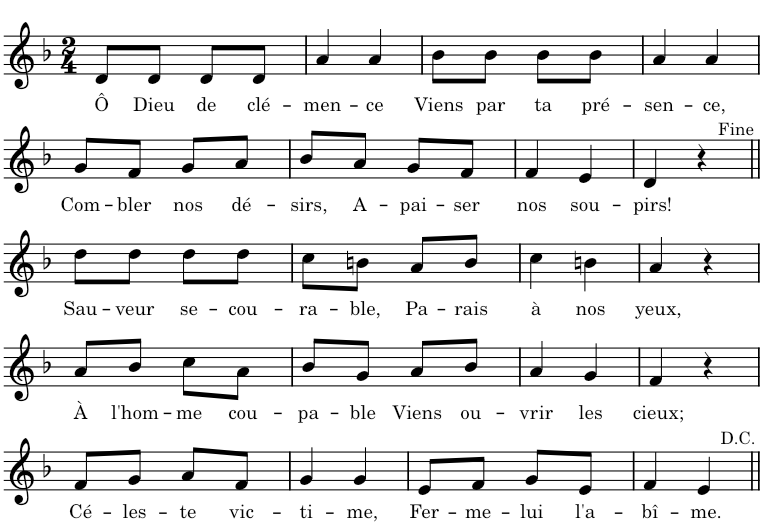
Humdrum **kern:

**kern	**text
*part1	*part1
*staff1	*staff1
*I"1	*
*clefG2	*
*k[b-]	*
*M2/4	*
=1	=1
!	!LO:LY:b
8d/L	Ô
!	!LO:LY:b
8d/J	Dieu
!	!LO:LY:b
8d/L	de
!	!LO:LY:b
8d/J	clé-
=2	=2
!	!LO:LY:b
4a/	-men-
!	!LO:LY:b
4a/	-ce
=3	=3
!	!LO:LY:b
8b-\L	Viens
!	!LO:LY:b
8b-\J	par
!	!LO:LY:b
8b-\L	ta
!	!LO:LY:b
8b-\J	pré-
=4	=4
!	!LO:LY:b
4a/	-sen-
!	!LO:LY:b
4a/	-ce,
!!LO:LB:g=z
=5	=5
!	!LO:LY:b
8g/L	Com-
!	!LO:LY:b
8f/J	-bler
!	!LO:LY:b
8g/L	nos
!	!LO:LY:b
8a/J	dé-
=6	=6
!	!LO:LY:b
8b-/L	-sirs,
!	!LO:LY:b
8a/J	A-
!	!LO:LY:b
8g/L	-pai-
!	!LO:LY:b
8f/J	-ser
=7	=7
!	!LO:LY:b
4f/	nos
!	!LO:LY:b
4e/	sou-
=8	=8
!	!LO:LY:b
4d/	-pirs!
4r	.
!LO:TX:a:t=<font size="9"/>Fine	!
!!LO:LB:g=z
=9||	=9||
!	!LO:LY:b
8dd\L	Sau-
!	!LO:LY:b
8dd\J	-veur
!	!LO:LY:b
8dd\L	se-
!	!LO:LY:b
8dd\J	-cou-
=10	=10
!	!LO:LY:b
8cc\L	-ra-
!	!LO:LY:b
8bn\J	-ble,
!	!LO:LY:b
8a/L	Pa-
!	!LO:LY:b
8b/J	-rais
=11	=11
!	!LO:LY:b
4cc\	à
!	!LO:LY:b
4bn\	nos
=12	=12
!	!LO:LY:b
4a/	yeux,
4r	.
!!LO:LB:g=z
=13	=13
!	!LO:LY:b
8a/L	À
!	!LO:LY:b
8b-/J	l'hom-
!	!LO:LY:b
8cc\L	-me
!	!LO:LY:b
8a\J	cou-
=14	=14
!	!LO:LY:b
8b-/L	-pa-
!	!LO:LY:b
8g/J	-ble
!	!LO:LY:b
8a/L	Viens
!	!LO:LY:b
8b-/J	ou-
=15	=15
!	!LO:LY:b
4a/	-vrir
!	!LO:LY:b
4g/	les
=16	=16
!	!LO:LY:b
4f/	cieux;
4r	.
!!LO:LB:g=z
=17	=17
!	!LO:LY:b
8f/L	Cé-
!	!LO:LY:b
8g/J	-les-
!	!LO:LY:b
8a/L	-te
!	!LO:LY:b
8f/J	vic-
=18	=18
!	!LO:LY:b
4g/	-ti-
!	!LO:LY:b
4g/	-me,
=19	=19
!	!LO:LY:b
8e/L	Fer-
!	!LO:LY:b
8f/J	-me-
!	!LO:LY:b
8g/L	-lui
!	!LO:LY:b
8e/J	l'a-
=20	=20
!	!LO:LY:b
4f/	-bî-
!	!LO:LY:b
4e/	-me.
!LO:TX:a:t=<font size="9"/>D.C.	!
=||	=||
*-	*-
